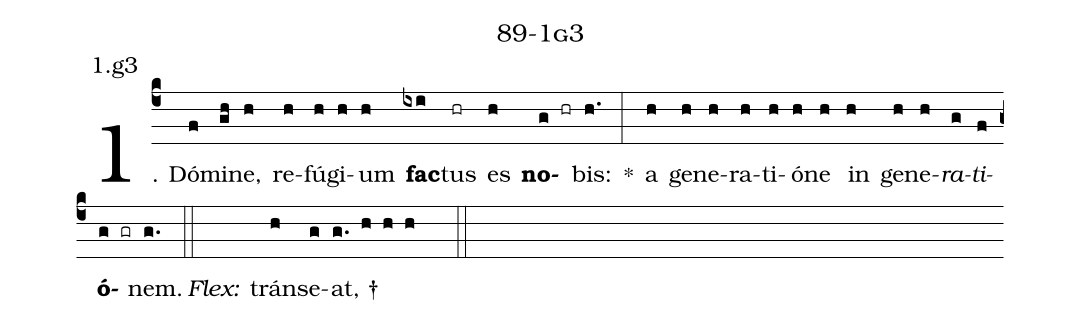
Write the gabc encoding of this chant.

name: 89-1g3;
annotation: 1.g3;
%%
(c4)1. Dó(f)mi(gh)ne,(h) re(h)fú(h)gi(h)um(h) <b>fac</b>(ixi)tus(hr) es(h) <b>no</b>(g hr)bis:(h.) *(:) a(h) ge(h)ne(h)ra(h)ti(h)ó(h)ne(h) in(h) ge(h)ne(h)<i>ra</i>(g)<i>ti</i>(f)<b>ó</b>(g gr)nem.(g.) (::)
<i>Flex:</i>()  tráns(h)e(g)at, †(g. h h h  ::)
